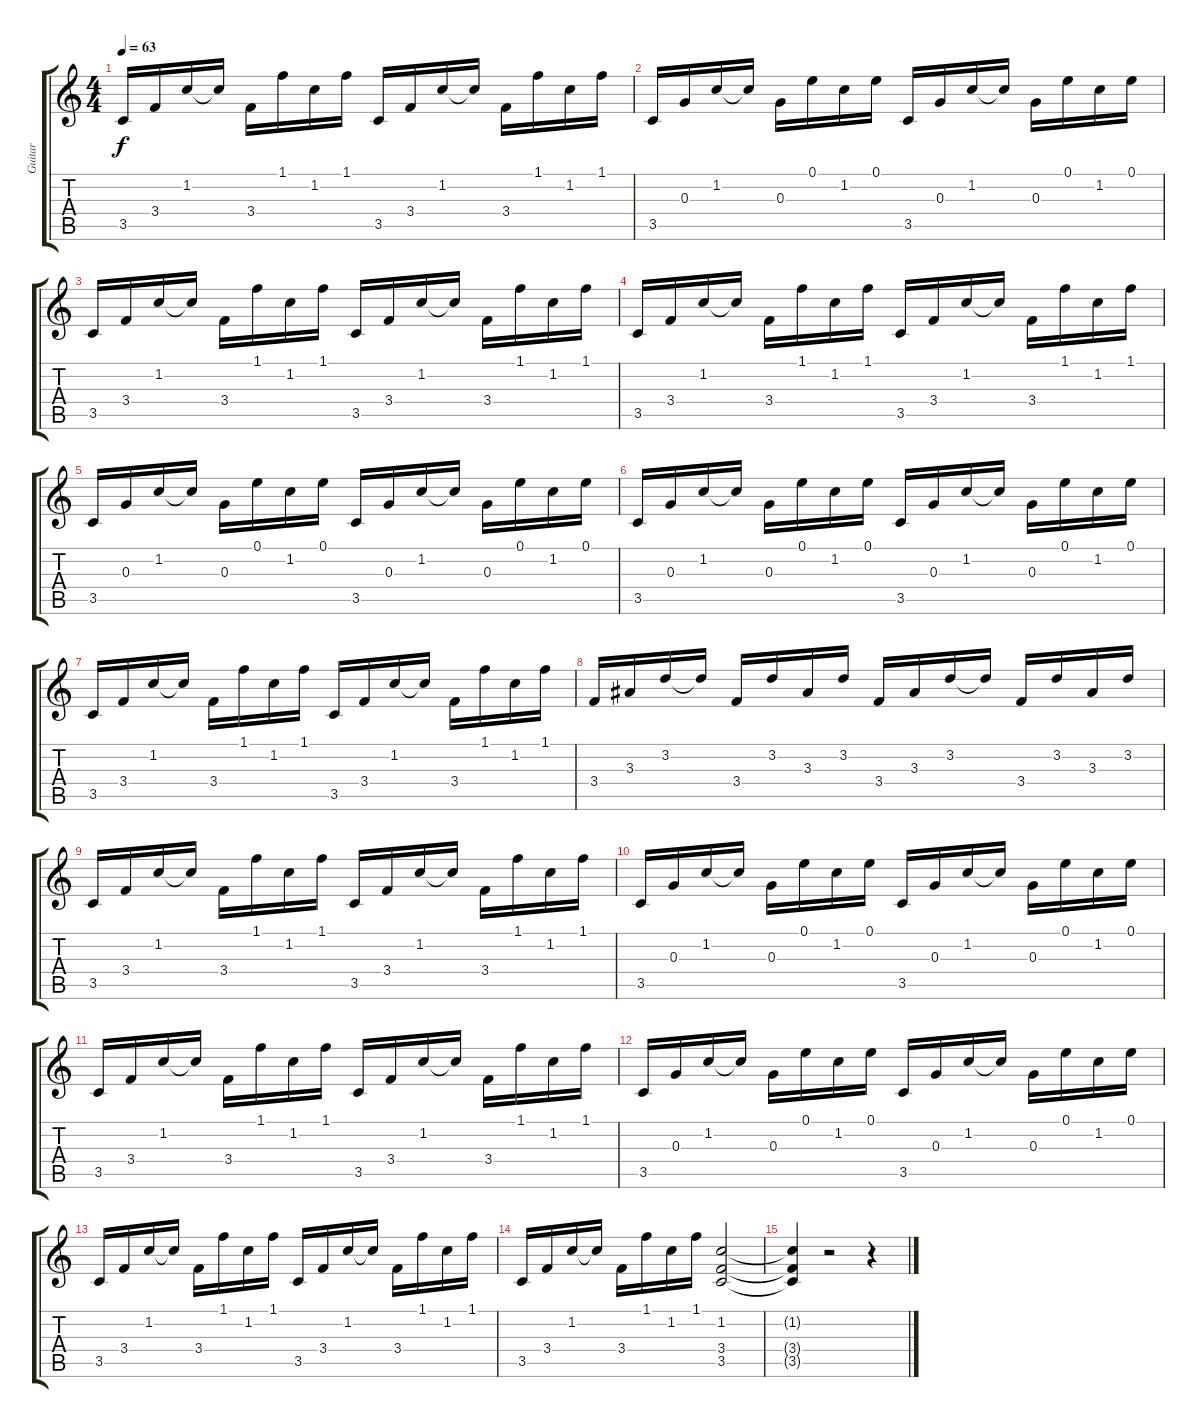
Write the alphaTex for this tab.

\track ("Guitar" "Guitar") {instrument acousticguitarnylon}
\staff {score tabs}
\tuning (E4 B3 G3 D3 A2 E2) {hide}
\ts (4 4)
\tempo 63
\clef g2
\ks c
3.5.16{dy f} 3.4.16 1.2.16 1.2{t}.16 3.4.16 1.1.16 1.2.16 1.1.16 3.5.16 3.4.16 1.2.16 1.2{t}.16 3.4.16 1.1.16 1.2.16 1.1.16 |
3.5.16 0.3.16 1.2.16 1.2{t}.16 0.3.16 0.1.16 1.2.16 0.1.16 3.5.16 0.3.16 1.2.16 1.2{t}.16 0.3.16 0.1.16 1.2.16 0.1.16 |
3.5.16 3.4.16 1.2.16 1.2{t}.16 3.4.16 1.1.16 1.2.16 1.1.16 3.5.16 3.4.16 1.2.16 1.2{t}.16 3.4.16 1.1.16 1.2.16 1.1.16 |
3.5.16 3.4.16 1.2.16 1.2{t}.16 3.4.16 1.1.16 1.2.16 1.1.16 3.5.16 3.4.16 1.2.16 1.2{t}.16 3.4.16 1.1.16 1.2.16 1.1.16 |
3.5.16 0.3.16 1.2.16 1.2{t}.16 0.3.16 0.1.16 1.2.16 0.1.16 3.5.16 0.3.16 1.2.16 1.2{t}.16 0.3.16 0.1.16 1.2.16 0.1.16 |
3.5.16 0.3.16 1.2.16 1.2{t}.16 0.3.16 0.1.16 1.2.16 0.1.16 3.5.16 0.3.16 1.2.16 1.2{t}.16 0.3.16 0.1.16 1.2.16 0.1.16 |
3.5.16 3.4.16 1.2.16 1.2{t}.16 3.4.16 1.1.16 1.2.16 1.1.16 3.5.16 3.4.16 1.2.16 1.2{t}.16 3.4.16 1.1.16 1.2.16 1.1.16 |
3.4.16 3.3.16 3.2.16 3.2{t}.16 3.4.16 3.2.16 3.3.16 3.2.16 3.4.16 3.3.16 3.2.16 3.2{t}.16 3.4.16 3.2.16 3.3.16 3.2.16 |
3.5.16 3.4.16 1.2.16 1.2{t}.16 3.4.16 1.1.16 1.2.16 1.1.16 3.5.16 3.4.16 1.2.16 1.2{t}.16 3.4.16 1.1.16 1.2.16 1.1.16 |
3.5.16 0.3.16 1.2.16 1.2{t}.16 0.3.16 0.1.16 1.2.16 0.1.16 3.5.16 0.3.16 1.2.16 1.2{t}.16 0.3.16 0.1.16 1.2.16 0.1.16 |
3.5.16 3.4.16 1.2.16 1.2{t}.16 3.4.16 1.1.16 1.2.16 1.1.16 3.5.16 3.4.16 1.2.16 1.2{t}.16 3.4.16 1.1.16 1.2.16 1.1.16 |
3.5.16 0.3.16 1.2.16 1.2{t}.16 0.3.16 0.1.16 1.2.16 0.1.16 3.5.16 0.3.16 1.2.16 1.2{t}.16 0.3.16 0.1.16 1.2.16 0.1.16 |
3.5.16 3.4.16 1.2.16 1.2{t}.16 3.4.16 1.1.16 1.2.16 1.1.16 3.5.16 3.4.16 1.2.16 1.2{t}.16 3.4.16 1.1.16 1.2.16 1.1.16 |
3.5.16 3.4.16 1.2.16 1.2{t}.16 3.4.16 1.1.16 1.2.16 1.1.16 (1.2 3.4 3.5).2 |
(1.2{t} 3.4{t} 3.5{t}).4 r.2 r.4
